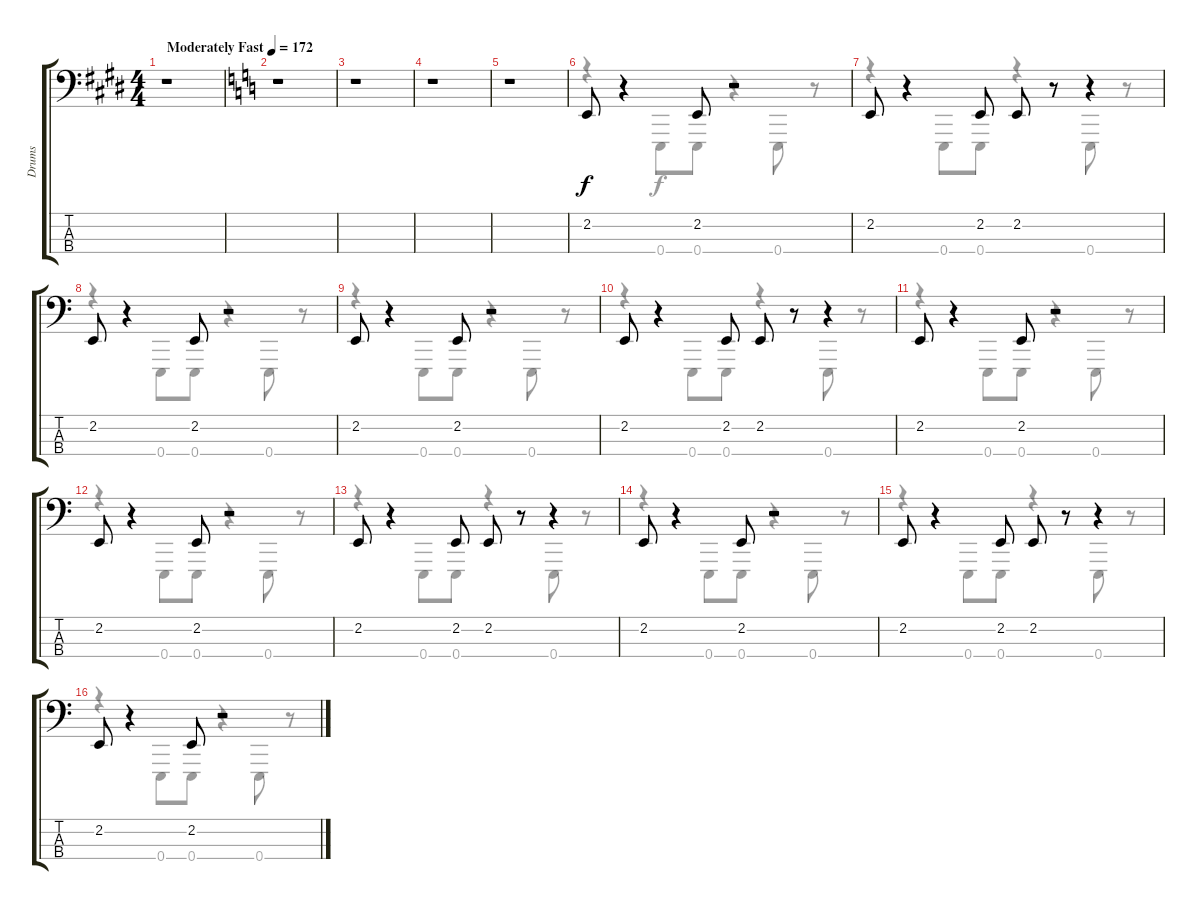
\track ("Drums" "Drums") {instrument synthdrum}
\staff {score tabs}
\tuning (G2 D2 A1 E1) {hide}
\voice
\ts (4 4)
\tempo (172 "Moderately Fast")
\clef f4
\ks e
r.1{dy f instrument synthdrum} |
\ks c
r.1 |
r.1 |
r.1 |
r.1 |
2.2.8 r.4 2.2.8 r.2 |
2.2.8 r.4 2.2.8 2.2.8 r.8 r.4 |
2.2.8 r.4 2.2.8 r.2 |
2.2.8 r.4 2.2.8 r.2 |
2.2.8 r.4 2.2.8 2.2.8 r.8 r.4 |
2.2.8 r.4 2.2.8 r.2 |
2.2.8 r.4 2.2.8 r.2 |
2.2.8 r.4 2.2.8 2.2.8 r.8 r.4 |
2.2.8 r.4 2.2.8 r.2 |
2.2.8 r.4 2.2.8 2.2.8 r.8 r.4 |
2.2.8 r.4 2.2.8 r.2
\voice
\clef f4
\ottava regular
\simile none
\ks e
|
\ks c
|
|
|
|
r.4 0.4.8 0.4.8 r.4 0.4.8 r.8 |
r.4 0.4.8 0.4.8 r.4 0.4.8 r.8 |
r.4 0.4.8 0.4.8 r.4 0.4.8 r.8 |
r.4 0.4.8 0.4.8 r.4 0.4.8 r.8 |
r.4 0.4.8 0.4.8 r.4 0.4.8 r.8 |
r.4 0.4.8 0.4.8 r.4 0.4.8 r.8 |
r.4 0.4.8 0.4.8 r.4 0.4.8 r.8 |
r.4 0.4.8 0.4.8 r.4 0.4.8 r.8 |
r.4 0.4.8 0.4.8 r.4 0.4.8 r.8 |
r.4 0.4.8 0.4.8 r.4 0.4.8 r.8 |
r.4 0.4.8 0.4.8 r.4 0.4.8 r.8
